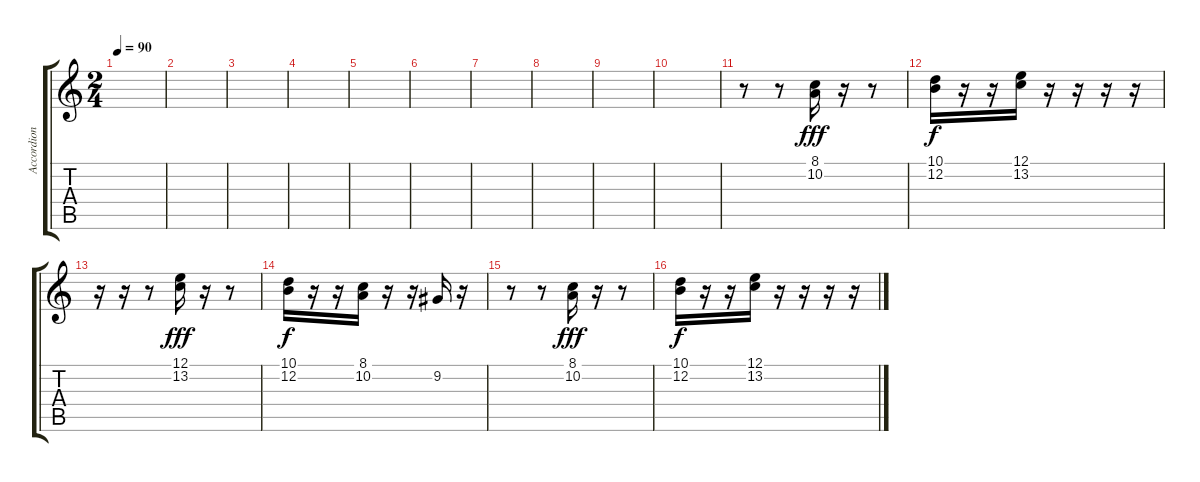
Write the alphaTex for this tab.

\track ("Accordion" "Accordion") {instrument accordion}
\staff {score tabs}
\tuning (E4 B3 G3 D3 A2 E2) {hide}
\ts (2 4)
\tempo 90
\clef g2
\ks c
|
|
|
|
|
|
|
|
|
|
r.8 r.8 (8.1 10.2).16{dy fff} r.16 r.8 |
(10.1 12.2).16{dy f} r.16 r.16 (12.1 13.2).16 r.16 r.16 r.16 r.16 |
r.16 r.16 r.8 (12.1 13.2).16{dy fff} r.16 r.8 |
(10.1 12.2).16{dy f} r.16 r.16 (8.1 10.2).16 r.16 r.16 9.2.16 r.16 |
r.8 r.8 (8.1 10.2).16{dy fff} r.16 r.8 |
(10.1 12.2).16{dy f} r.16 r.16 (12.1 13.2).16 r.16 r.16 r.16 r.16
